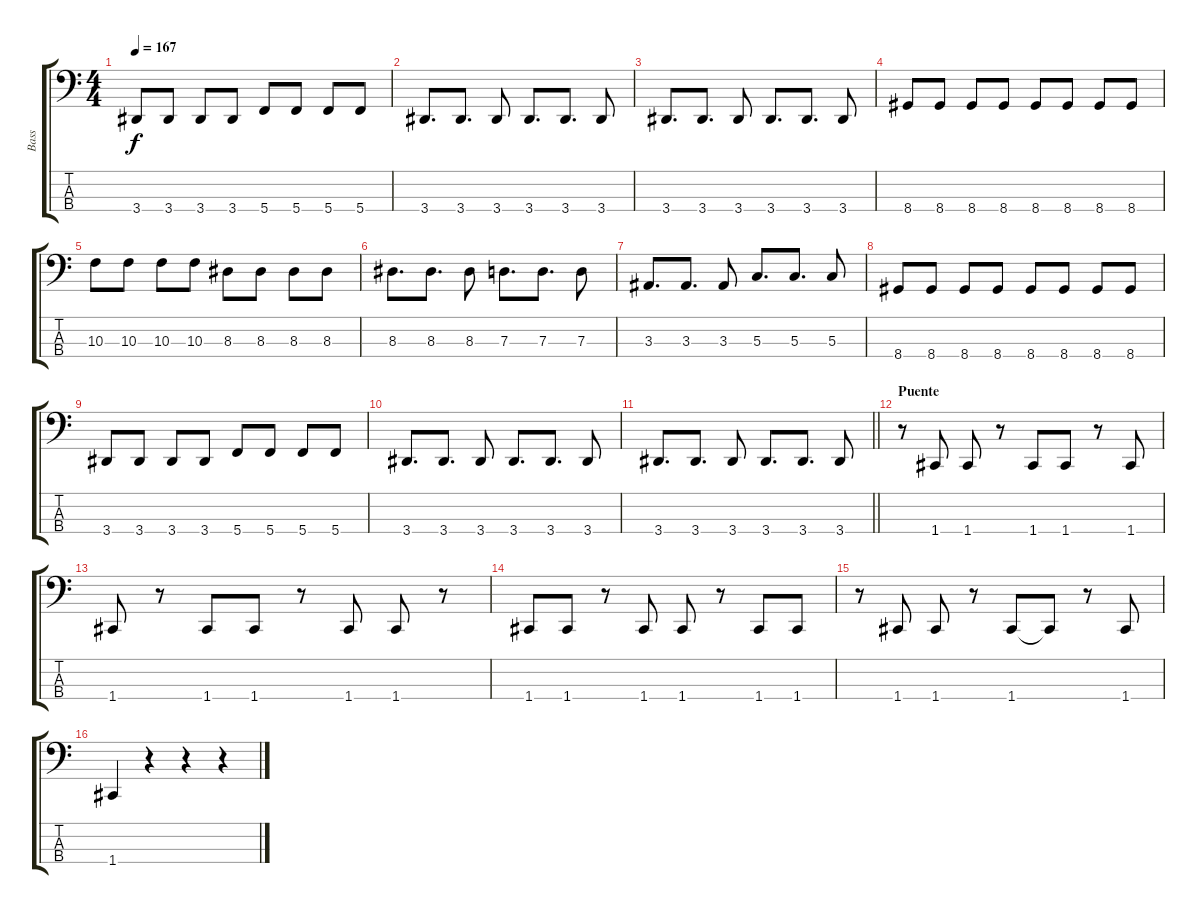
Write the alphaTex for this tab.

\track ("Bass" "Bass") {instrument electricbasspick}
\staff {score tabs}
\tuning (F2 C2 G1 C1) {hide}
\ts (4 4)
\tempo 167
\clef f4
\ks c
3.4.8{dy f} 3.4.8 3.4.8 3.4.8 5.4.8 5.4.8 5.4.8 5.4.8 |
3.4.8{d} 3.4.8{d} 3.4.8 3.4.8{d} 3.4.8{d} 3.4.8 |
3.4.8{d} 3.4.8{d} 3.4.8 3.4.8{d} 3.4.8{d} 3.4.8 |
8.4.8 8.4.8 8.4.8 8.4.8 8.4.8 8.4.8 8.4.8 8.4.8 |
10.3.8 10.3.8 10.3.8 10.3.8 8.3.8 8.3.8 8.3.8 8.3.8 |
8.3.8{d} 8.3.8{d} 8.3.8 7.3.8{d} 7.3.8{d} 7.3.8 |
3.3.8{d} 3.3.8{d} 3.3.8 5.3.8{d} 5.3.8{d} 5.3.8 |
8.4.8 8.4.8 8.4.8 8.4.8 8.4.8 8.4.8 8.4.8 8.4.8 |
3.4.8 3.4.8 3.4.8 3.4.8 5.4.8 5.4.8 5.4.8 5.4.8 |
3.4.8{d} 3.4.8{d} 3.4.8 3.4.8{d} 3.4.8{d} 3.4.8 |
\barLineRight lightlight
3.4.8{d} 3.4.8{d} 3.4.8 3.4.8{d} 3.4.8{d} 3.4.8 |
\section ("" "Puente ")
r.8 1.4.8 1.4.8 r.8 1.4.8 1.4.8 r.8 1.4.8 |
1.4.8 r.8 1.4.8 1.4.8 r.8 1.4.8 1.4.8 r.8 |
1.4.8 1.4.8 r.8 1.4.8 1.4.8 r.8 1.4.8 1.4.8 |
r.8 1.4.8 1.4.8 r.8 1.4.8 1.4{t}.8 r.8 1.4.8 |
1.4.4 r.4 r.4 r.4
